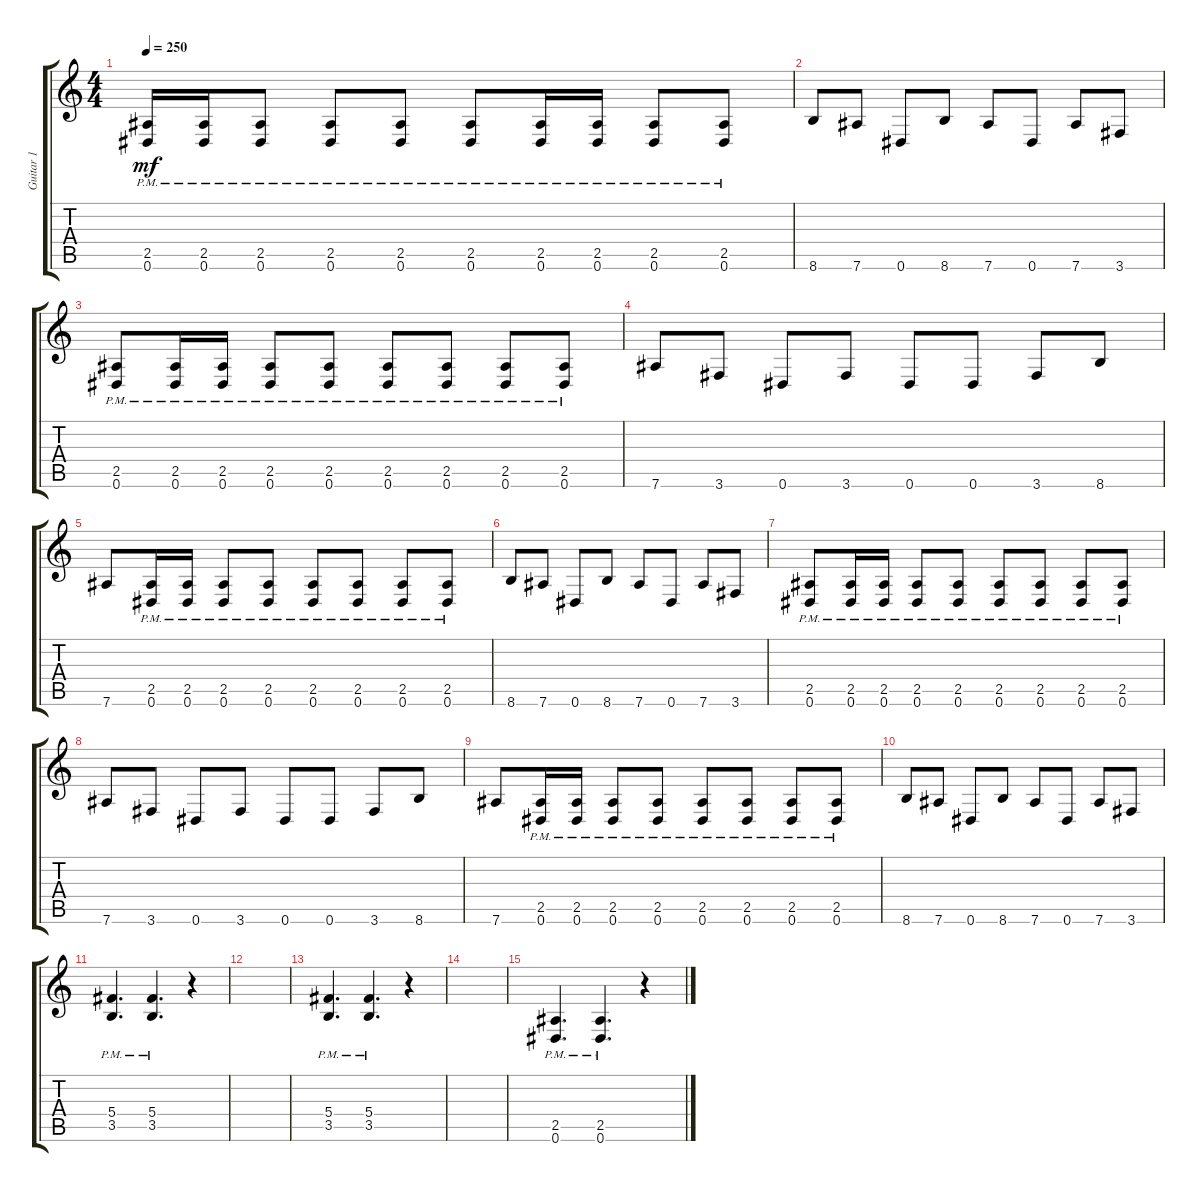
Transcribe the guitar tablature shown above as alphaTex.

\track ("Guitar 1" "Guitar 1") {instrument acousticguitarsteel}
\staff {score tabs}
\tuning (Eb4 Bb3 Gb3 Db3 Ab2 Eb2) {hide}
\ts (4 4)
\tempo 250
\clef g2
\ks c
(2.5{pm} 0.6{pm}).16{dy mf} (2.5{pm} 0.6{pm}).16 (2.5{pm} 0.6{pm}).8 (2.5{pm} 0.6{pm}).8 (2.5{pm} 0.6{pm}).8 (2.5{pm} 0.6{pm}).8 (2.5{pm} 0.6{pm}).16 (2.5{pm} 0.6{pm}).16 (2.5{pm} 0.6{pm}).8 (2.5{pm} 0.6{pm}).8 |
8.6.8 7.6.8 0.6.8 8.6.8 7.6.8 0.6.8 7.6.8 3.6.8 |
(2.5{pm} 0.6{pm}).8 (2.5{pm} 0.6{pm}).16 (2.5{pm} 0.6{pm}).16 (2.5{pm} 0.6{pm}).8 (2.5{pm} 0.6{pm}).8 (2.5{pm} 0.6{pm}).8 (2.5{pm} 0.6{pm}).8 (2.5{pm} 0.6{pm}).8 (2.5{pm} 0.6{pm}).8 |
7.6.8 3.6.8 0.6.8 3.6.8 0.6.8 0.6.8 3.6.8 8.6.8 |
7.6.8 (2.5{pm} 0.6{pm}).16 (2.5{pm} 0.6{pm}).16 (2.5{pm} 0.6{pm}).8 (2.5{pm} 0.6{pm}).8 (2.5{pm} 0.6{pm}).8 (2.5{pm} 0.6{pm}).8 (2.5{pm} 0.6{pm}).8 (2.5{pm} 0.6{pm}).8 |
8.6.8 7.6.8 0.6.8 8.6.8 7.6.8 0.6.8 7.6.8 3.6.8 |
(2.5{pm} 0.6{pm}).8 (2.5{pm} 0.6{pm}).16 (2.5{pm} 0.6{pm}).16 (2.5{pm} 0.6{pm}).8 (2.5{pm} 0.6{pm}).8 (2.5{pm} 0.6{pm}).8 (2.5{pm} 0.6{pm}).8 (2.5{pm} 0.6{pm}).8 (2.5{pm} 0.6{pm}).8 |
7.6.8 3.6.8 0.6.8 3.6.8 0.6.8 0.6.8 3.6.8 8.6.8 |
7.6.8 (2.5{pm} 0.6{pm}).16 (2.5{pm} 0.6{pm}).16 (2.5{pm} 0.6{pm}).8 (2.5{pm} 0.6{pm}).8 (2.5{pm} 0.6{pm}).8 (2.5{pm} 0.6{pm}).8 (2.5{pm} 0.6{pm}).8 (2.5{pm} 0.6{pm}).8 |
8.6.8 7.6.8 0.6.8 8.6.8 7.6.8 0.6.8 7.6.8 3.6.8 |
(5.4{pm} 3.5{pm}).4{d} (5.4{pm} 3.5{pm}).4{d} r.4 |
|
(5.4{pm} 3.5{pm}).4{d} (5.4{pm} 3.5{pm}).4{d} r.4 |
|
(2.5{pm} 0.6{pm}).4{d} (2.5{pm} 0.6{pm}).4{d} r.4
